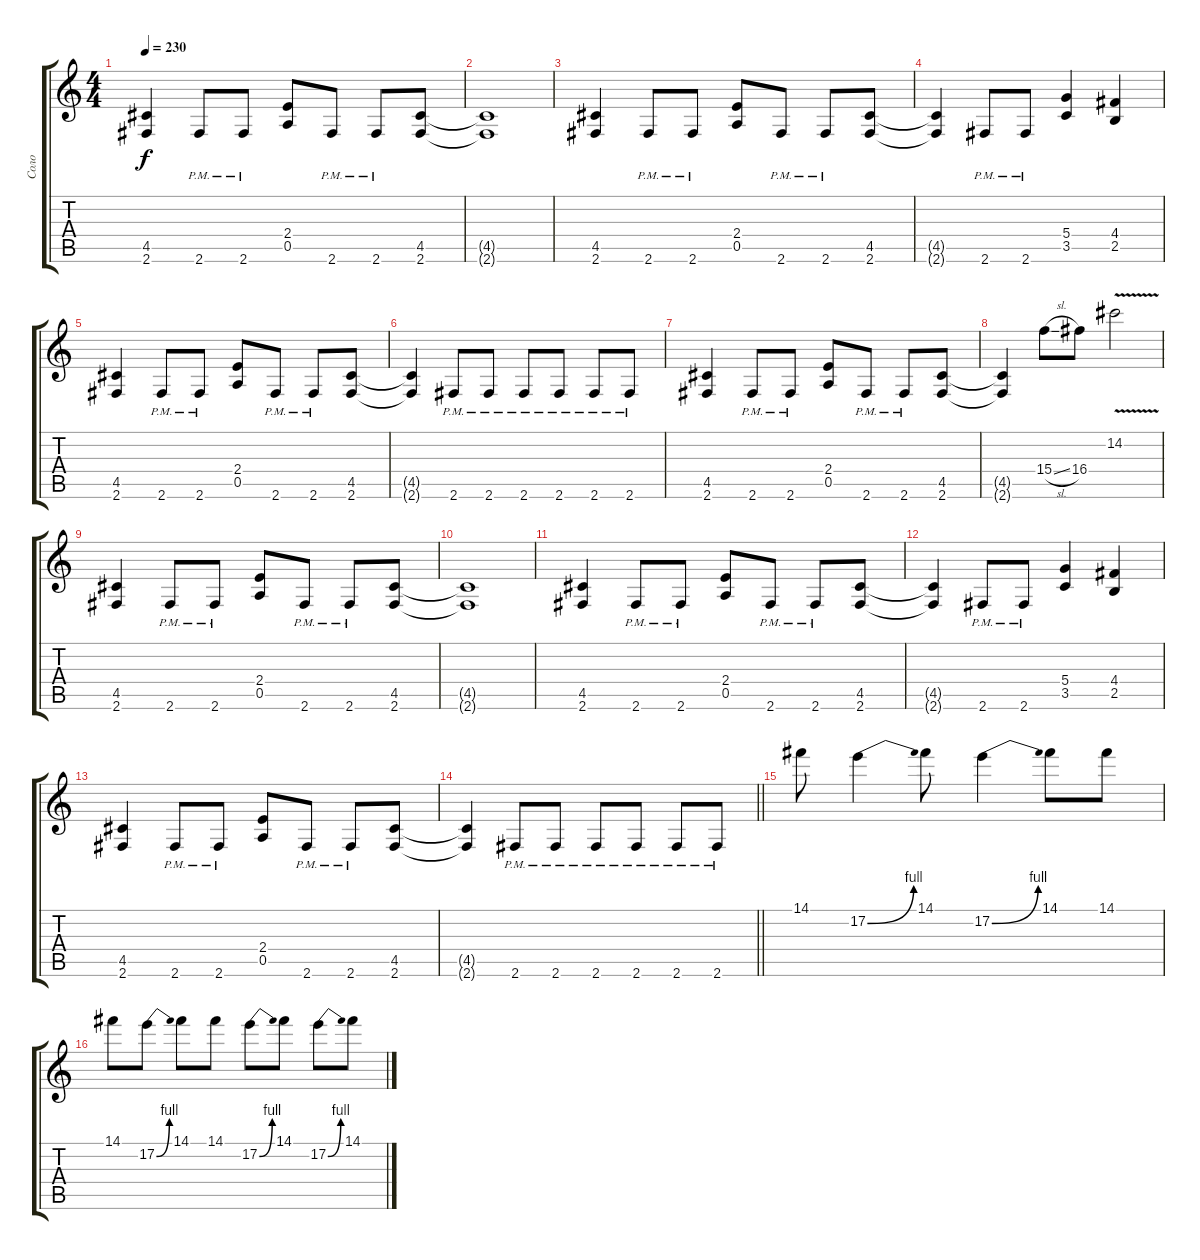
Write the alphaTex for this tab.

\track ("Соло" "Соло") {instrument distortionguitar}
\staff {score tabs}
\tuning (E4 B3 G3 D3 A2 E2) {hide}
\ts (4 4)
\tempo 230
\clef g2
\ks c
(4.5 2.6).4{dy f} 2.6{pm}.8 2.6{pm}.8 (2.4 0.5).8 2.6{pm}.8 2.6{pm}.8 (4.5 2.6).8 |
(4.5{t} 2.6{t}).1 |
(4.5 2.6).4 2.6{pm}.8 2.6{pm}.8 (2.4 0.5).8 2.6{pm}.8 2.6{pm}.8 (4.5 2.6).8 |
(4.5{t} 2.6{t}).4 2.6{pm}.8 2.6{pm}.8 (5.4 3.5).4 (4.4 2.5).4 |
(4.5 2.6).4 2.6{pm}.8 2.6{pm}.8 (2.4 0.5).8 2.6{pm}.8 2.6{pm}.8 (4.5 2.6).8 |
(4.5{t} 2.6{t}).4 2.6{pm}.8 2.6{pm}.8 2.6{pm}.8 2.6{pm}.8 2.6{pm}.8 2.6{pm}.8 |
(4.5 2.6).4 2.6{pm}.8 2.6{pm}.8 (2.4 0.5).8 2.6{pm}.8 2.6{pm}.8 (4.5 2.6).8 |
(4.5{t} 2.6{t}).4 15.4{sl}.8 16.4.8 14.2{v}.2 |
(4.5 2.6).4 2.6{pm}.8 2.6{pm}.8 (2.4 0.5).8 2.6{pm}.8 2.6{pm}.8 (4.5 2.6).8 |
(4.5{t} 2.6{t}).1 |
(4.5 2.6).4 2.6{pm}.8 2.6{pm}.8 (2.4 0.5).8 2.6{pm}.8 2.6{pm}.8 (4.5 2.6).8 |
(4.5{t} 2.6{t}).4 2.6{pm}.8 2.6{pm}.8 (5.4 3.5).4 (4.4 2.5).4 |
(4.5 2.6).4 2.6{pm}.8 2.6{pm}.8 (2.4 0.5).8 2.6{pm}.8 2.6{pm}.8 (4.5 2.6).8 |
\barLineRight lightlight
(4.5{t} 2.6{t}).4 2.6{pm}.8 2.6{pm}.8 2.6{pm}.8 2.6{pm}.8 2.6{pm}.8 2.6{pm}.8 |
14.1.8 17.2{be (bend 0 0 60 4)}.4 14.1.8 17.2{be (bend 0 0 60 4)}.4 14.1.8 14.1.8 |
14.1.8 17.2{be (bend 0 0 60 4)}.8 14.1.8 14.1.8 17.2{be (bend 0 0 60 4)}.8 14.1.8 17.2{be (bend 0 0 60 4)}.8 14.1.8
